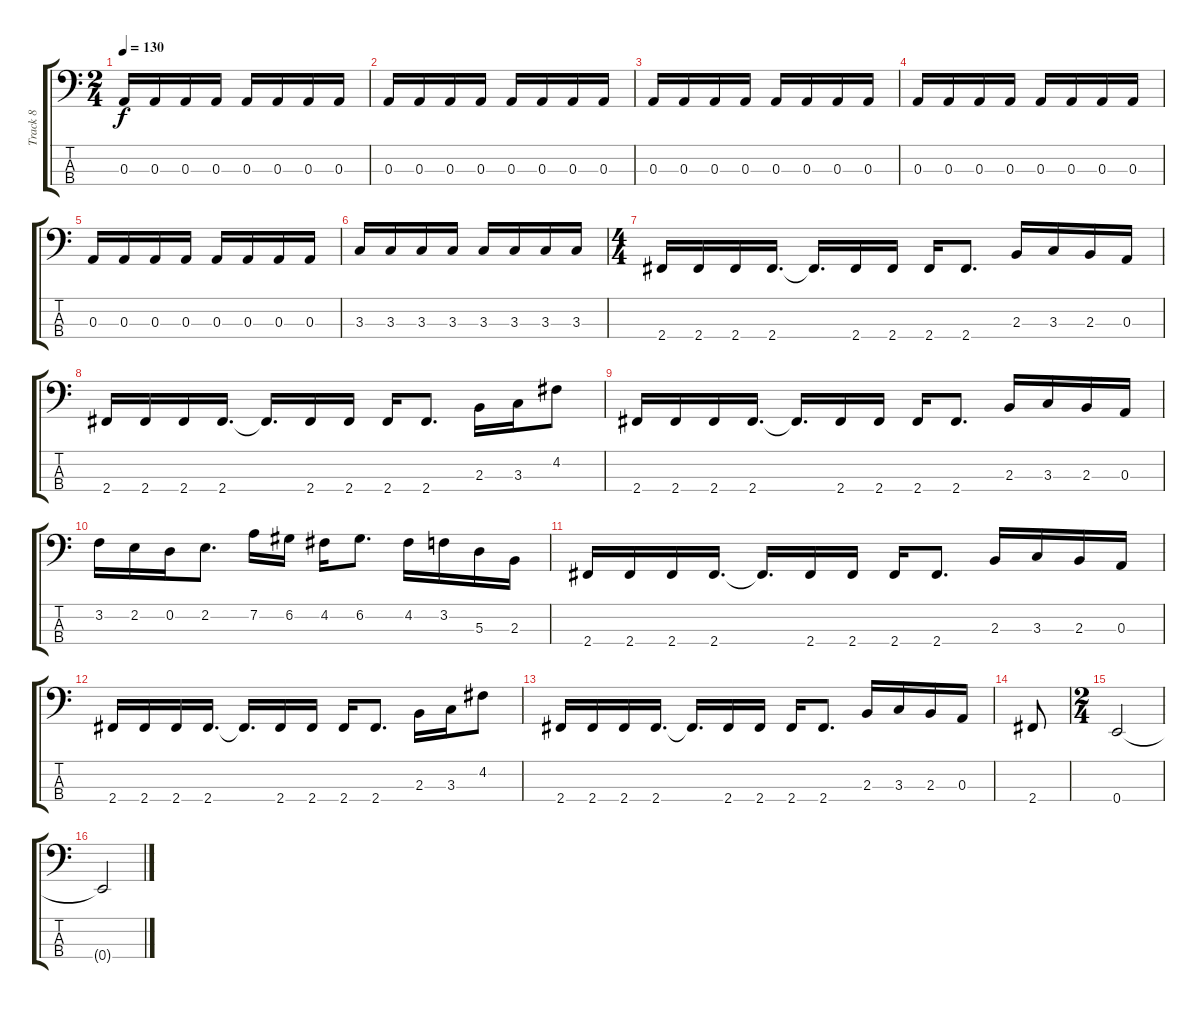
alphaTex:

\track ("Track 8" "Track 8") {instrument electricbassfinger}
\staff {score tabs}
\tuning (G2 D2 A1 E1) {hide}
\ts (2 4)
\tempo 130
\clef f4
\ks c
0.3.16{dy f} 0.3.16 0.3.16 0.3.16 0.3.16 0.3.16 0.3.16 0.3.16 |
0.3.16 0.3.16 0.3.16 0.3.16 0.3.16 0.3.16 0.3.16 0.3.16 |
0.3.16 0.3.16 0.3.16 0.3.16 0.3.16 0.3.16 0.3.16 0.3.16 |
0.3.16 0.3.16 0.3.16 0.3.16 0.3.16 0.3.16 0.3.16 0.3.16 |
0.3.16 0.3.16 0.3.16 0.3.16 0.3.16 0.3.16 0.3.16 0.3.16 |
3.3.16 3.3.16 3.3.16 3.3.16 3.3.16 3.3.16 3.3.16 3.3.16 |
\ts (4 4)
2.4.16 2.4.16 2.4.16 2.4.16{d} 2.4{t}.16{d} 2.4.16 2.4.16 2.4.16 2.4.8{d} 2.3.16 3.3.16 2.3.16 0.3.16 |
2.4.16 2.4.16 2.4.16 2.4.16{d} 2.4{t}.16{d} 2.4.16 2.4.16 2.4.16 2.4.8{d} 2.3.16 3.3.16 4.2.8 |
2.4.16 2.4.16 2.4.16 2.4.16{d} 2.4{t}.16{d} 2.4.16 2.4.16 2.4.16 2.4.8{d} 2.3.16 3.3.16 2.3.16 0.3.16 |
3.2.16 2.2.16 0.2.16 2.2.8{d} 7.2.16 6.2.16 4.2.16 6.2.8{d} 4.2.16 3.2.16 5.3.16 2.3.16 |
2.4.16 2.4.16 2.4.16 2.4.16{d} 2.4{t}.16{d} 2.4.16 2.4.16 2.4.16 2.4.8{d} 2.3.16 3.3.16 2.3.16 0.3.16 |
2.4.16 2.4.16 2.4.16 2.4.16{d} 2.4{t}.16{d} 2.4.16 2.4.16 2.4.16 2.4.8{d} 2.3.16 3.3.16 4.2.8 |
2.4.16 2.4.16 2.4.16 2.4.16{d} 2.4{t}.16{d} 2.4.16 2.4.16 2.4.16 2.4.8{d} 2.3.16 3.3.16 2.3.16 0.3.16 |
2.4.8 |
\ts (2 4)
0.4.2 |
0.4{t}.2
